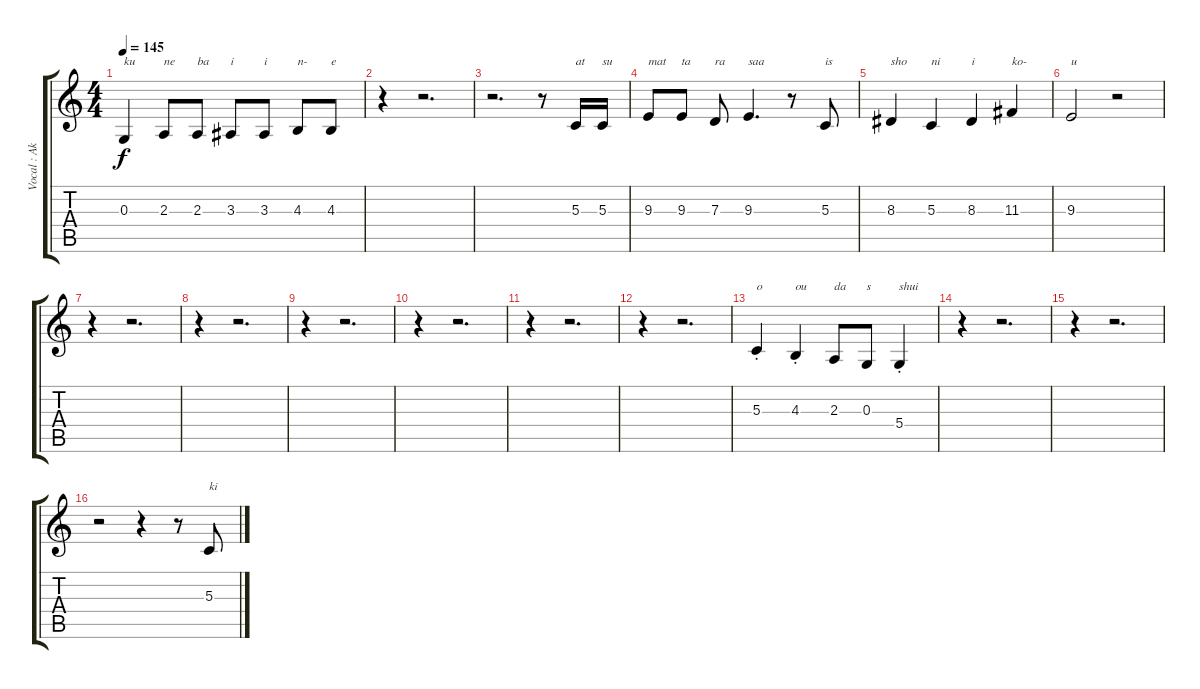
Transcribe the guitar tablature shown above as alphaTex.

\track ("Vocal : Akiyama Mio" "Vocal : Ak") {instrument clarinet}
\staff {score tabs}
\tuning (E4 B3 G3 D3 A2 E2) {hide}
\ts (4 4)
\tempo 145
\clef g2
\ks c
0.3.4{txt "ku" dy f} 2.3.8{txt "ne"} 2.3.8{txt "ba"} 3.3.8{txt "i"} 3.3.8{txt "i"} 4.3.8{txt "n-"} 4.3.8{txt "e"} |
r.4 r.2{d} |
r.2{d} r.8 5.3.16{txt "at"} 5.3.16{txt "su"} |
9.3.8{txt "mat"} 9.3.8{txt "ta"} 7.3.8{txt "ra"} 9.3.4{d txt "saa"} r.8 5.3.8{txt "is"} |
8.3.4{txt "sho"} 5.3.4{txt "ni"} 8.3.4{txt "i"} 11.3.4{txt "ko-"} |
9.3.2{txt "u"} r.2 |
r.4 r.2{d} |
r.4 r.2{d} |
r.4 r.2{d} |
r.4 r.2{d} |
r.4 r.2{d} |
r.4 r.2{d} |
5.3{st}.4{txt "o"} 4.3{st}.4{txt "ou"} 2.3.8{txt "da"} 0.3.8{txt "s"} 5.4{st}.4{txt "shui"} |
r.4 r.2{d} |
r.4 r.2{d} |
r.2 r.4 r.8 5.3.8{txt "ki"}
